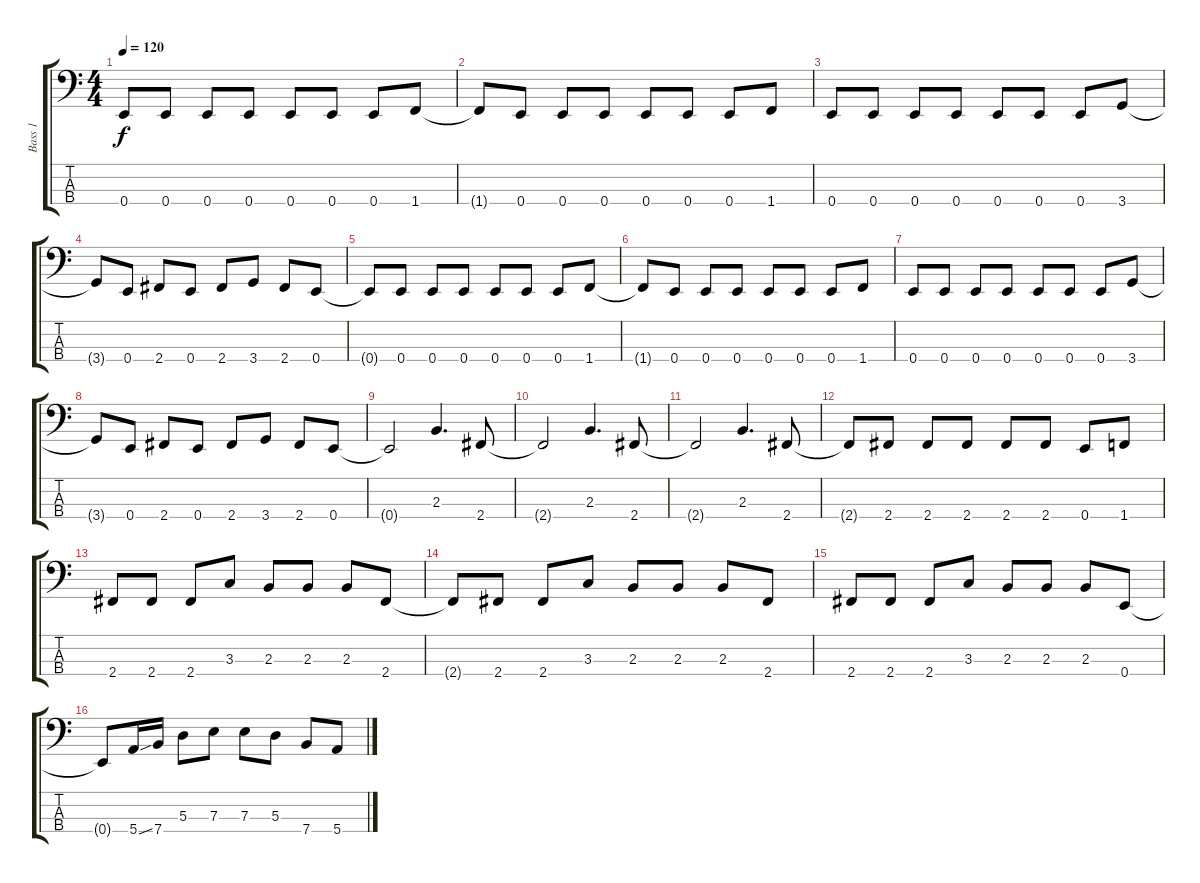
\track ("Bass 1" "Bass 1") {instrument electricbasspick}
\staff {score tabs}
\tuning (G2 D2 A1 E1) {hide}
\ts (4 4)
\tempo 120
\clef f4
\ks c
0.4{t}.8{dy f} 0.4.8 0.4.8 0.4.8 0.4.8 0.4.8 0.4.8 1.4.8 |
1.4{t}.8 0.4.8 0.4.8 0.4.8 0.4.8 0.4.8 0.4.8 1.4.8 |
0.4.8 0.4.8 0.4.8 0.4.8 0.4.8 0.4.8 0.4.8 3.4.8 |
3.4{t}.8 0.4.8 2.4.8 0.4.8 2.4.8 3.4.8 2.4.8 0.4.8 |
0.4{t}.8 0.4.8 0.4.8 0.4.8 0.4.8 0.4.8 0.4.8 1.4.8 |
1.4{t}.8 0.4.8 0.4.8 0.4.8 0.4.8 0.4.8 0.4.8 1.4.8 |
0.4.8 0.4.8 0.4.8 0.4.8 0.4.8 0.4.8 0.4.8 3.4.8 |
3.4{t}.8 0.4.8 2.4.8 0.4.8 2.4.8 3.4.8 2.4.8 0.4.8 |
0.4{t}.2 2.3.4{d} 2.4.8 |
2.4{t}.2 2.3.4{d} 2.4.8 |
2.4{t}.2 2.3.4{d} 2.4.8 |
2.4{t}.8 2.4.8 2.4.8 2.4.8 2.4.8 2.4.8 0.4.8 1.4.8 |
2.4.8 2.4.8 2.4.8 3.3.8 2.3.8 2.3.8 2.3.8 2.4.8 |
2.4{t}.8 2.4.8 2.4.8 3.3.8 2.3.8 2.3.8 2.3.8 2.4.8 |
2.4.8 2.4.8 2.4.8 3.3.8 2.3.8 2.3.8 2.3.8 0.4.8 |
0.4{t}.8 5.4{ss}.16 7.4.16 5.3.8 7.3.8 7.3.8 5.3.8 7.4.8 5.4.8
